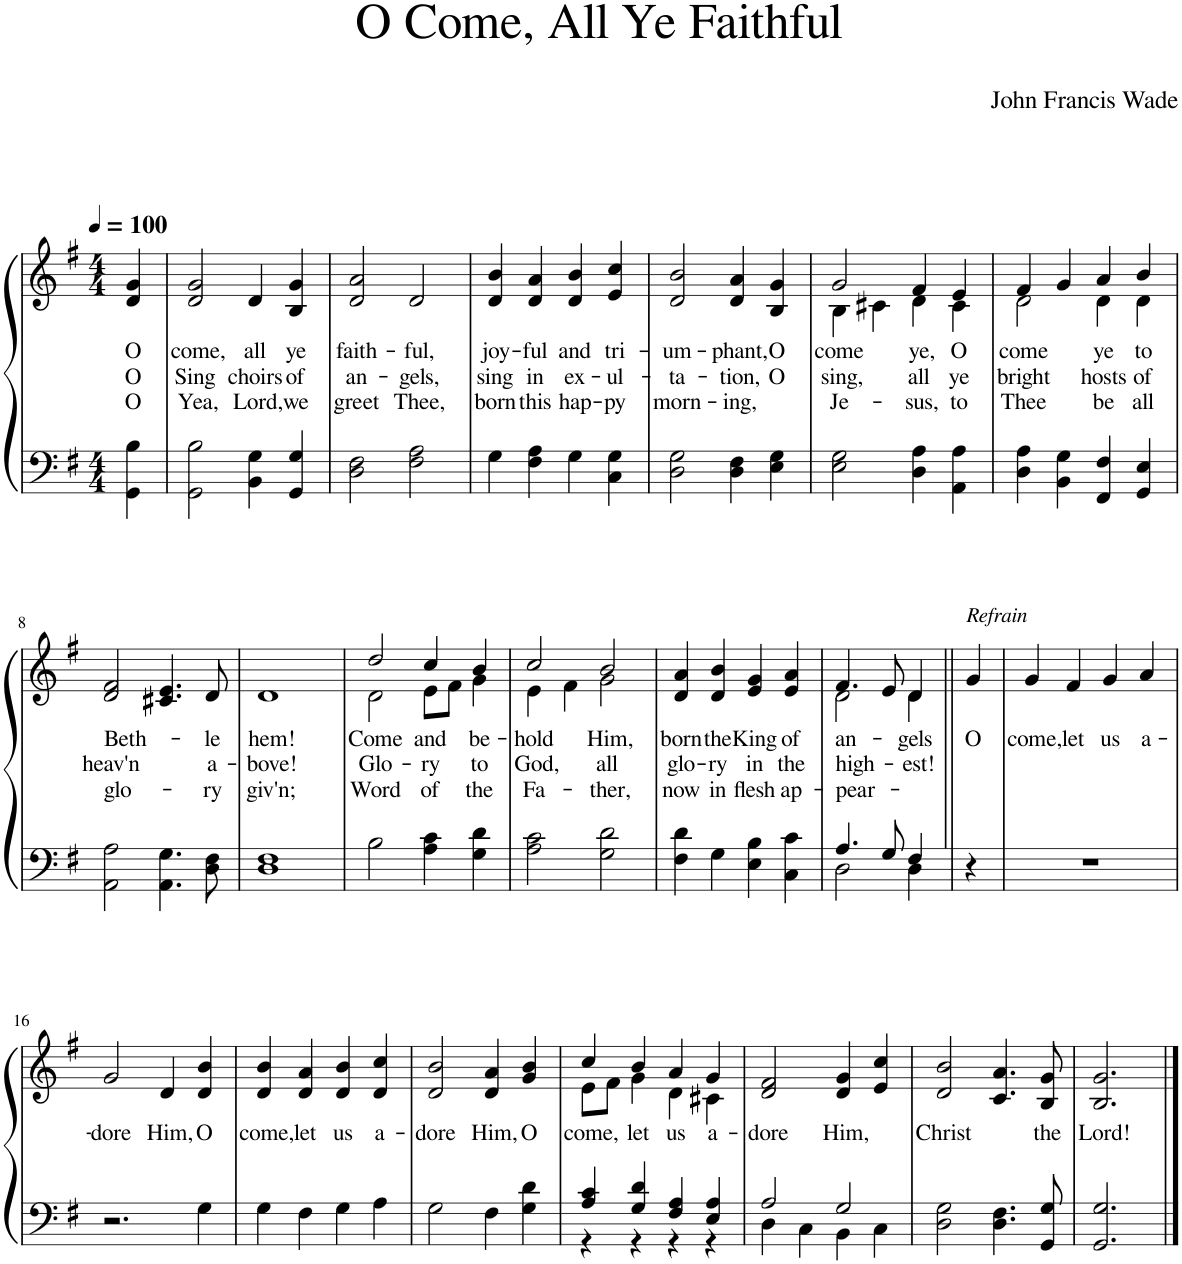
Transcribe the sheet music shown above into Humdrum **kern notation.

**kern	**kern	**text	**text	**text
*part1	*part1	*part1	*part1	*part1
*staff2	*staff1	*staff1	*staff1	*staff1
*I"Piano	*	*	*	*
*I'Pno.	*	*	*	*
*clefF4	*clefG2	*	*	*
*k[f#]	*k[f#]	*	*	*
*M4/4	*M4/4	*	*	*
*MM100	*MM100	*	*	*
=1	=1	=1	=1	=1
!	!	!LO:LY:b	!LO:LY:b	!LO:LY:b
4GG\ 4B\	4d/ 4g/	O	O	O
=2	=2	=2	=2	=2
!	!	!LO:LY:b	!LO:LY:b	!LO:LY:b
2GG\ 2B\	2d/ 2g/	come,	Sing	Yea,
!	!	!LO:LY:b	!LO:LY:b	!LO:LY:b
4BB\ 4G\	4d/	all	choirs	Lord,
!	!	!LO:LY:b	!LO:LY:b	!LO:LY:b
4GG/ 4G/	4B/ 4g/	ye	of	we
=3	=3	=3	=3	=3
!	!	!LO:LY:b	!LO:LY:b	!LO:LY:b
2D\ 2F#\	2d/ 2a/	faith-	an-	greet
!	!	!LO:LY:b	!LO:LY:b	!LO:LY:b
2F#\ 2A\	2d/	-ful,	-gels,	Thee,
=4	=4	=4	=4	=4
!	!	!LO:LY:b	!LO:LY:b	!LO:LY:b
4G\	4d/ 4b/	joy-	sing	born
!	!	!LO:LY:b	!LO:LY:b	!LO:LY:b
4F#\ 4A\	4d/ 4a/	-ful	in	this
!	!	!LO:LY:b	!LO:LY:b	!LO:LY:b
4G\	4d/ 4b/	and	ex-	hap-
!	!	!LO:LY:b	!LO:LY:b	!LO:LY:b
4C\ 4G\	4e/ 4cc/	tri-	-ul-	-py
=5	=5	=5	=5	=5
!	!	!LO:LY:b	!LO:LY:b	!LO:LY:b
2D\ 2G\	2d/ 2b/	-um-	-ta-	morn-
!	!	!LO:LY:b	!LO:LY:b	!LO:LY:b
4D\ 4F#\	4d/ 4a/	-phant,	-tion,	-ing,
!	!	!LO:LY:b	!LO:LY:b	!
4E\ 4G\	4B/ 4g/	O	O	.
=6	=6	=6	=6	=6
!	!	!LO:LY:b	!LO:LY:b	!LO:LY:b
*	*^	*	*	*
2E\ 2G\	2g/	4B\	come	sing,	Je-
.	.	4c#X\	.	.	.
!	!	!	!LO:LY:b	!LO:LY:b	!LO:LY:b
4D\ 4A\	4f#/	4d\	ye,	all	-sus,
!	!	!	!LO:LY:b	!LO:LY:b	!LO:LY:b
4AA\ 4A\	4e/	4c#\	O	ye	to
=7	=7	=7	=7	=7	=7
!	!	!	!LO:LY:b	!LO:LY:b	!LO:LY:b
4D\ 4A\	4f#/	2d\	come	bright	Thee
4BB\ 4G\	4g/	.	.	.	.
!	!	!	!LO:LY:b	!LO:LY:b	!LO:LY:b
4FF#/ 4F#/	4a/	4d\	ye	hosts	be
!	!	!	!LO:LY:b	!LO:LY:b	!LO:LY:b
4GG/ 4E/	4b/	4d\	to	of	all
!!LO:LB:g=z
=8	=8	=8	=8	=8	=8
!	!	!	!LO:LY:b	!LO:LY:b	!LO:LY:b
*	*v	*v	*	*	*
2AA\ 2A\	2d/ 2f#/	Beth-	heav'n	glo-
4.AA\ 4.G\	4.c#X/ 4.e/	.	.	.
!	!	!LO:LY:b	!LO:LY:b	!LO:LY:b
8D\ 8F#\	8d/	-le	a-	-ry
=9	=9	=9	=9	=9
!	!	!LO:LY:b	!LO:LY:b	!LO:LY:b
1D 1F#	1d	hem!	-bove!	giv'n;
=10	=10	=10	=10	=10
!	!	!LO:LY:b	!LO:LY:b	!LO:LY:b
*	*^	*	*	*
2B\	2dd/	2d\	Come	Glo-	Word
!	!	!	!LO:LY:b	!LO:LY:b	!LO:LY:b
4A\ 4c\	4cc/	8e\L	and	-ry	of
.	.	8f#\J	.	.	.
!	!	!	!LO:LY:b	!LO:LY:b	!LO:LY:b
4G\ 4d\	4b/	4g\	be-	to	the
=11	=11	=11	=11	=11	=11
!	!	!	!LO:LY:b	!LO:LY:b	!LO:LY:b
2A\ 2c\	2cc/	4e\	-hold	God,	Fa-
.	.	4f#\	.	.	.
!	!	!	!LO:LY:b	!LO:LY:b	!LO:LY:b
2G\ 2d\	2b/	2g\	Him,	all	-ther,
=12	=12	=12	=12	=12	=12
!	!	!	!LO:LY:b	!LO:LY:b	!LO:LY:b
*	*v	*v	*	*	*
4F#\ 4d\	4d/ 4a/	born	glo-	now
!	!	!LO:LY:b	!LO:LY:b	!LO:LY:b
4G\	4d/ 4b/	the	-ry	in
!	!	!LO:LY:b	!LO:LY:b	!LO:LY:b
4E\ 4B\	4e/ 4g/	King	in	flesh
!	!	!LO:LY:b	!LO:LY:b	!LO:LY:b
4C\ 4c\	4e/ 4a/	of	the	ap-
=13	=13	=13	=13	=13
*^	*	*	*	*
!	!	!	!LO:LY:b	!LO:LY:b	!LO:LY:b
*	*	*^	*	*	*
4.A/	2D\	4.f#/	2d\	an-	high-	-pear-
8G/	.	8e/	.	.	.	.
!	!	!	!	!LO:LY:b	!LO:LY:b	!
4F#/	4D\	4d/	4d\	-gels	est!	.
=14||	=14||	=14||	=14||	=14||	=14||	=14||
!	!	!LO:TX:a:i:t=Refrain	!	!	!	!
!	!	!	!	!LO:LY:b	!	!
*v	*v	*	*	*	*	*
*	*v	*v	*	*	*
4r	4g/	O	.	.
=15	=15	=15	=15	=15
!	!	!LO:LY:b	!	!
1r	4g/	come,	.	.
!	!	!LO:LY:b	!	!
.	4f#/	let	.	.
!	!	!LO:LY:b	!	!
.	4g/	us	.	.
!	!	!LO:LY:b	!	!
.	4a/	a-	.	.
!!LO:LB:g=z
=16	=16	=16	=16	=16
!	!	!LO:LY:b	!	!
2.r	2g/	-dore	.	.
!	!	!LO:LY:b	!	!
.	4d/	Him,	.	.
!	!	!LO:LY:b	!	!
4G\	4d/ 4b/	O	.	.
=17	=17	=17	=17	=17
!	!	!LO:LY:b	!	!
4G\	4d/ 4b/	come,	.	.
!	!	!LO:LY:b	!	!
4F#\	4d/ 4a/	let	.	.
!	!	!LO:LY:b	!	!
4G\	4d/ 4b/	us	.	.
!	!	!LO:LY:b	!	!
4A\	4d/ 4cc/	a-	.	.
=18	=18	=18	=18	=18
!	!	!LO:LY:b	!	!
2G\	2d/ 2b/	-dore	.	.
!	!	!LO:LY:b	!	!
4F#\	4d/ 4a/	Him,	.	.
!	!	!LO:LY:b	!	!
4G\ 4d\	4g/ 4b/	O	.	.
=19	=19	=19	=19	=19
*^	*	*	*	*
!	!	!	!LO:LY:b	!	!
*	*	*^	*	*	*
4A/ 4c/	4r	4cc/	8e\L	come,	.	.
.	.	.	8f#\J	.	.	.
!	!	!	!	!LO:LY:b	!	!
4G/ 4d/	4r	4b/	4g\	let	.	.
!	!	!	!	!LO:LY:b	!	!
4F#/ 4A/	4r	4a/	4d\	us	.	.
!	!	!	!	!LO:LY:b	!	!
4E/ 4A/	4r	4g/	4c#X\	a-	.	.
=20	=20	=20	=20	=20	=20	=20
!	!	!	!	!LO:LY:b	!	!
*	*	*v	*v	*	*	*
2A/	4D\	2d/ 2f#/	-dore	.	.
.	4C\	.	.	.	.
!	!	!	!LO:LY:b	!	!
2G/	4BB\	4d/ 4g/	Him,	.	.
.	4C\	4e/ 4cc/	.	.	.
=21	=21	=21	=21	=21	=21
!	!	!	!LO:LY:b	!	!
*v	*v	*	*	*	*
2D\ 2G\	2d/ 2b/	Christ	.	.
4.D\ 4.F#\	4.c/ 4.a/	.	.	.
!	!	!LO:LY:b	!	!
8GG/ 8G/	8B/ 8g/	the	.	.
=22	=22	=22	=22	=22
!	!	!LO:LY:b	!	!
2.GG/ 2.G/	2.B/ 2.g/	Lord!	.	.
==	==	==	==	==
*-	*-	*-	*-	*-
